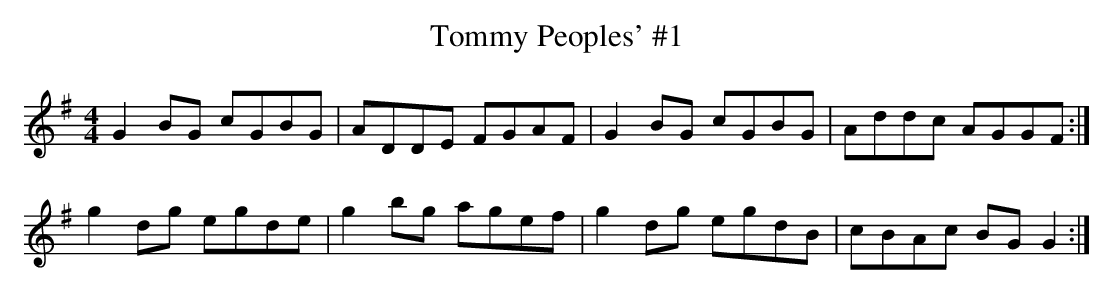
X:1
T: Tommy Peoples' #1
M: 4/4
L: 1/8
K: G
G2BG cGBG|ADDE FGAF|G2BG cGBG|Addc AGGF :|
g2dg egde|g2bg agef|g2dg egdB|cBAc BGG2 :|
